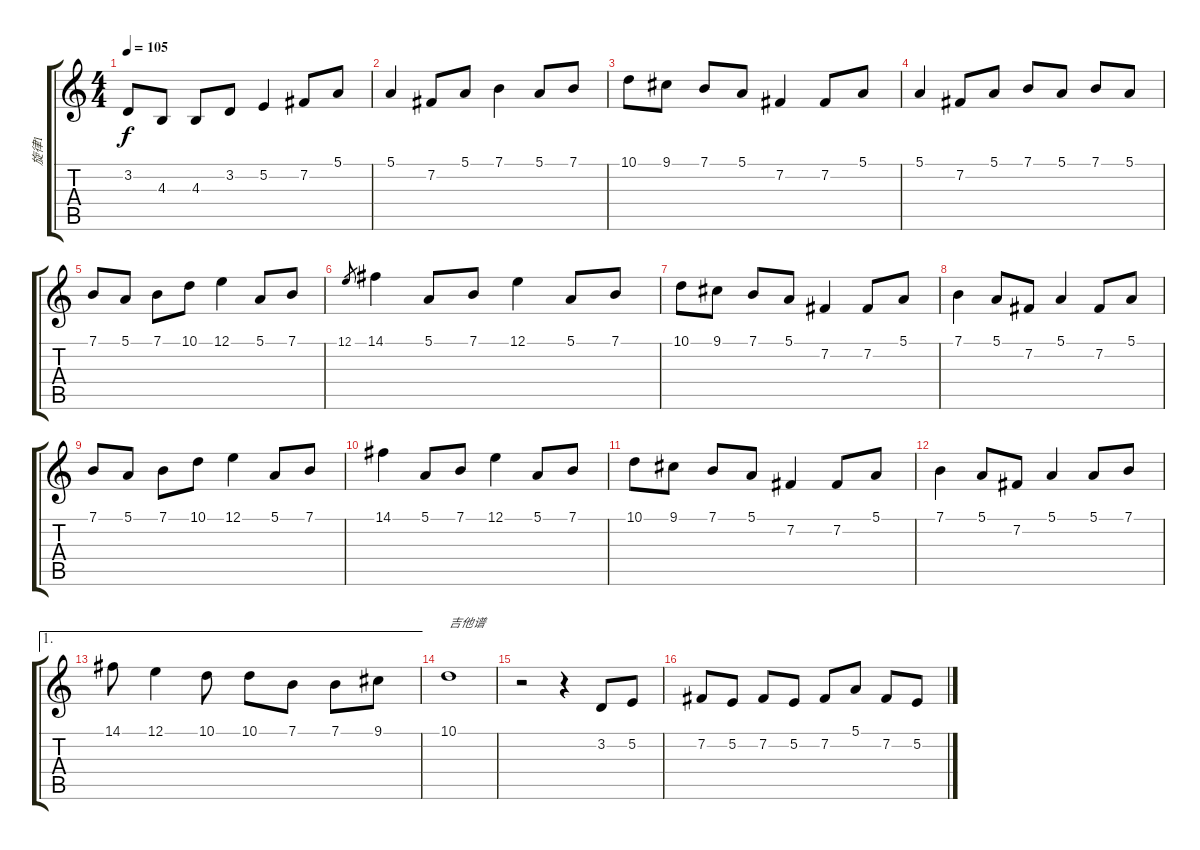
\track ("旋律1" "旋律1") {instrument harmonica}
\staff {score tabs}
\tuning (E4 B3 G3 D3 A2 E2) {hide}
\ts (4 4)
\tempo 105
\clef g2
\ks c
3.2.8{dy f} 4.3.8 4.3.8 3.2.8 5.2.4 7.2.8 5.1.8 |
5.1.4 7.2.8 5.1.8 7.1.4 5.1.8 7.1.8 |
10.1.8 9.1.8 7.1.8 5.1.8 7.2.4 7.2.8 5.1.8 |
5.1.4 7.2.8 5.1.8 7.1.8 5.1.8 7.1.8 5.1.8 |
7.1.8 5.1.8 7.1.8 10.1.8 12.1.4 5.1.8 7.1.8 |
12.1.8{gr} 14.1.4 5.1.8 7.1.8 12.1.4 5.1.8 7.1.8 |
10.1.8 9.1.8 7.1.8 5.1.8 7.2.4 7.2.8 5.1.8 |
7.1.4 5.1.8 7.2.8 5.1.4 7.2.8 5.1.8 |
7.1.8 5.1.8 7.1.8 10.1.8 12.1.4 5.1.8 7.1.8 |
14.1.4 5.1.8 7.1.8 12.1.4 5.1.8 7.1.8 |
10.1.8 9.1.8 7.1.8 5.1.8 7.2.4 7.2.8 5.1.8 |
7.1.4 5.1.8 7.2.8 5.1.4 5.1.8 7.1.8 |
\ae 1
14.1.8 12.1.4 10.1.8 10.1.8 7.1.8 7.1.8 9.1.8 |
10.1.1{txt "吉他谱"} |
r.2 r.4 3.2.8 5.2.8 |
7.2.8 5.2.8 7.2.8 5.2.8 7.2.8 5.1.8 7.2.8 5.2.8
